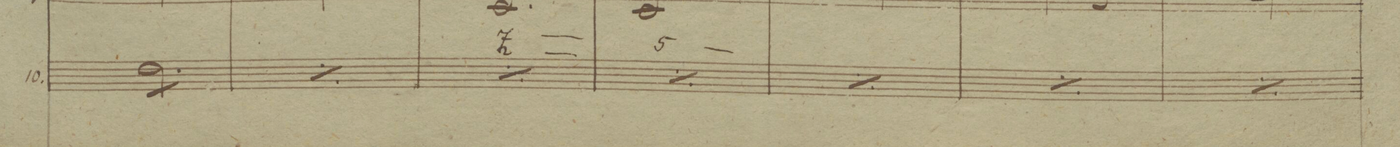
**kern	**fba	**dynam
*I"10.	*	*
*clefF4	*	*
*k[b-]	*	*
*M3/4	*	*
8F\L	.	.
8F\	.	.
8F\	.	.
8F\	.	.
8F\	.	.
8F\J	.	.
=112	=112	=112
*rep	*	*
8F\L	.	.
8F\	.	.
8F\	.	.
8F\	.	.
8F\	.	.
8F\J	.	.
*Xrep	*	*
=113	=113	=113
*rep	*	*
8F\L	7_ 2_	.
8F\	.	.
8F\	.	.
8F\	.	.
8F\	.	.
8F\J	.	.
*Xrep	*	*
=114	=114	=114
*rep	*	*
8F\L	5_	.
8F\	.	.
8F\	.	.
8F\	.	.
8F\	.	.
8F\J	.	.
*Xrep	*	*
=115	=115	=115
*rep	*	*
8F\L	x	.
8F\	.	.
8F\	.	.
8F\	.	.
8F\	.	.
8F\J	.	.
*Xrep	*	*
=116	=116	=116
*rep	*	*
8F\L	.	.
8F\	.	.
8F\	.	.
8F\	.	.
8F\	.	.
8F\J	.	.
*Xrep	*	*
=117	=117	=117
*rep	*	*
8F\L	.	.
8F\	.	.
8F\	.	.
8F\	.	.
8F\	.	.
8F\J	.	.
*Xrep	*	*
=118	=118	=118
*-	*-	*-
